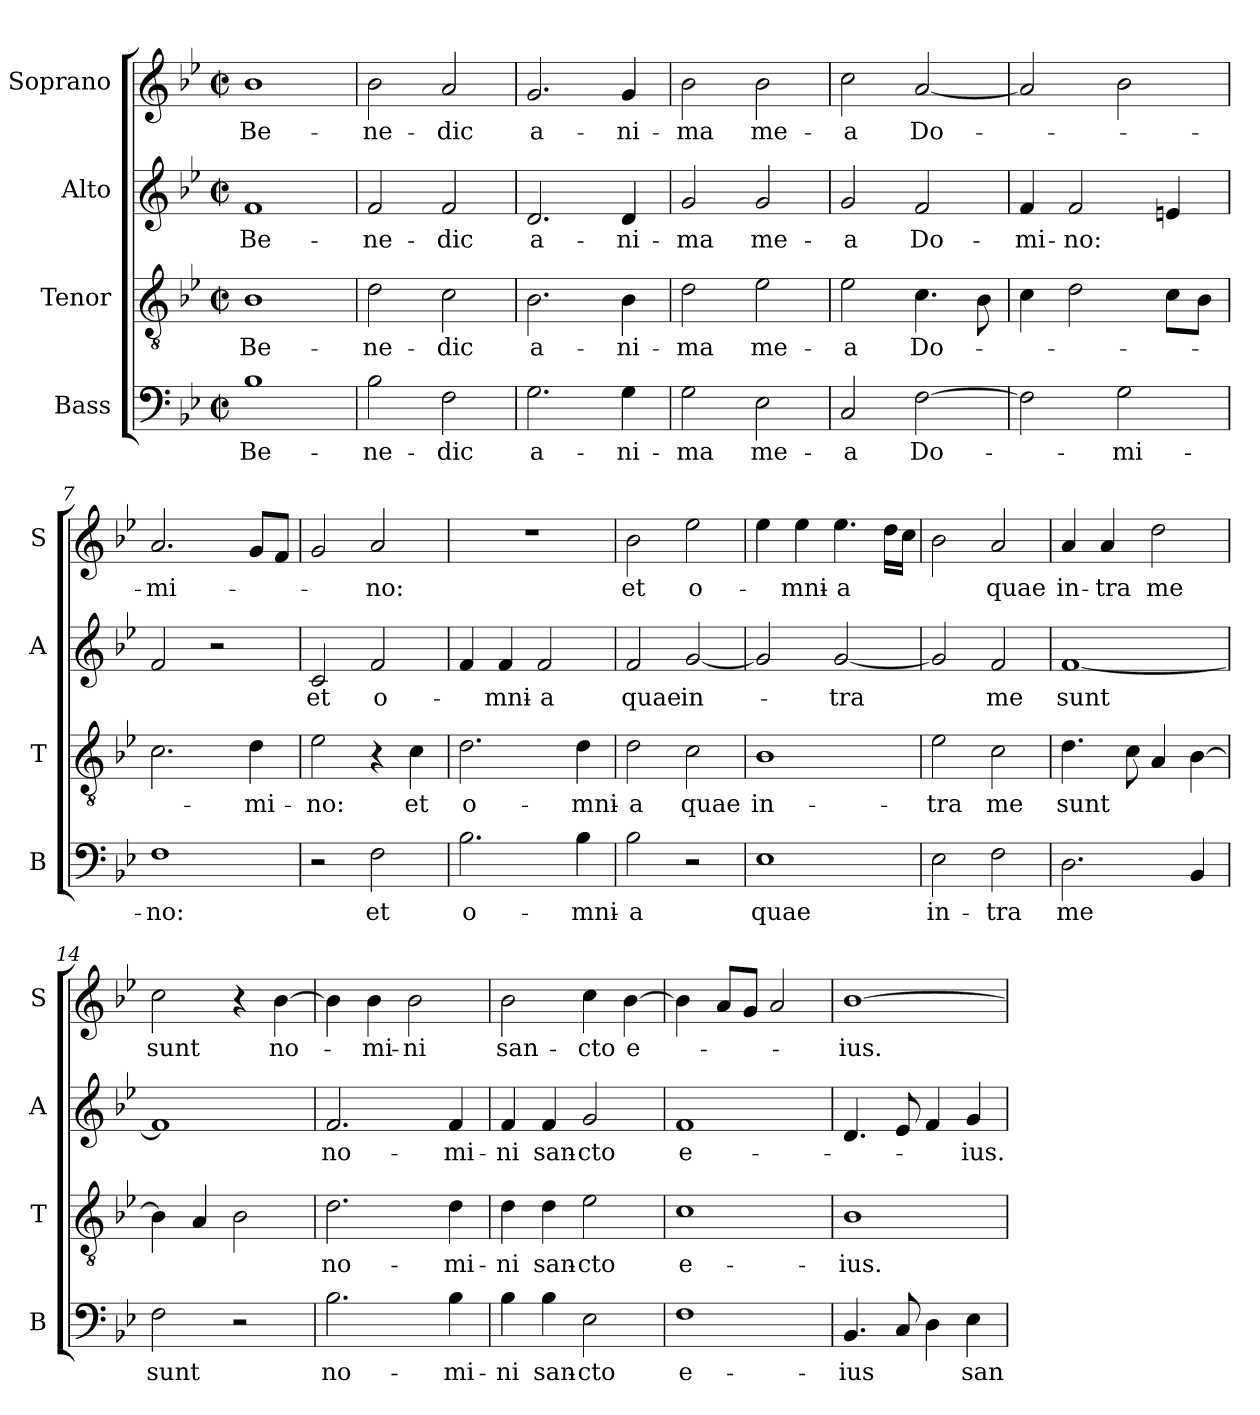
**kern	**text	**kern	**text	**kern	**text	**kern	**text
*part4	*part4	*part3	*part3	*part2	*part2	*part1	*part1
*staff4	*staff4	*staff3	*staff3	*staff2	*staff2	*staff1	*staff1
*I"Bass	*	*I"Tenor	*	*I"Alto	*	*I"Soprano	*
*I'B	*	*I'T	*	*I'A	*	*I'S	*
*clefF4	*	*clefGv2	*	*clefG2	*	*clefG2	*
*k[b-e-]	*	*k[b-e-]	*	*k[b-e-]	*	*k[b-e-]	*
*B-:	*	*B-:	*	*B-:	*	*B-:	*
*M2/2	*	*M2/2	*	*M2/2	*	*M2/2	*
*met(c|)	*	*met(c|)	*	*met(c|)	*	*met(c|)	*
=1	=1	=1	=1	=1	=1	=1	=1
1B-	Be-	1B-	Be-	1f	Be-	1b-	Be-
=2	=2	=2	=2	=2	=2	=2	=2
2B-\	-ne-	2d\	-ne-	2f/	-ne-	2b-\	-ne-
2F\	-dic	2c\	-dic	2f/	-dic	2a/	-dic
=3	=3	=3	=3	=3	=3	=3	=3
2.G\	a-	2.B-\	a-	2.d/	a-	2.g/	a-
4G\	-ni-	4B-\	-ni-	4d/	-ni-	4g/	-ni-
=4	=4	=4	=4	=4	=4	=4	=4
2G\	-ma	2d\	-ma	2g/	-ma	2b-\	-ma
2E-\	me-	2e-\	me-	2g/	me-	2b-\	me-
=5	=5	=5	=5	=5	=5	=5	=5
2C/	-a	2e-\	-a	2g/	-a	2cc\	-a
[2F\	Do-	4.c\	Do-	2f/	Do-	[2a/	Do-
.	.	8B-\	.	.	.	.	.
=6	=6	=6	=6	=6	=6	=6	=6
2F\]	.	4c\	.	4f/	-mi-	2a/]	.
.	.	2d\	.	2f/	-no:	.	.
2G\	-mi-	.	.	.	.	2b-\	.
.	.	8c\L	.	4en/	.	.	.
.	.	8B-\J	.	.	.	.	.
!!LO:LB:g=z
=7	=7	=7	=7	=7	=7	=7	=7
1F	-no:	2.c\	.	2f/	.	2.a/	-mi-
.	.	.	.	2r	.	.	.
.	.	4d\	-mi-	.	.	8g/L	.
.	.	.	.	.	.	8f/J	.
=8	=8	=8	=8	=8	=8	=8	=8
2r	.	2e-\	-no:	2c/	et	2g/	.
2F\	et	4r	.	2f/	o-	2a/	-no:
.	.	4c\	et	.	.	.	.
=9	=9	=9	=9	=9	=9	=9	=9
2.B-\	o-	2.d\	o-	4f/	.	1r	.
.	.	.	.	4f/	-mni-	.	.
.	.	.	.	2f/	-a	.	.
4B-\	-mni-	4d\	-mni-	.	.	.	.
=10	=10	=10	=10	=10	=10	=10	=10
2B-\	-a	2d\	-a	2f/	quae	2b-\	et
2r	.	2c\	quae	[2g/	in-	2ee-\	o-
=11	=11	=11	=11	=11	=11	=11	=11
1E-	quae	1B-	in-	2g/]	.	4ee-\	.
.	.	.	.	.	.	4ee-\	-mni-
.	.	.	.	[2g/	-tra	4.ee-\	-a
.	.	.	.	.	.	16dd\LL	.
.	.	.	.	.	.	16cc\JJ	.
=12	=12	=12	=12	=12	=12	=12	=12
2E-\	in-	2e-\	-tra	2g/]	.	2b-\	.
2F\	-tra	2c\	me	2f/	me	2a/	quae
!!LO:PB:g=z
=13	=13	=13	=13	=13	=13	=13	=13
2.D\	me	4.d\	sunt	[1f	sunt	4a/	in-
.	.	.	.	.	.	4a/	-tra
.	.	8c\	.	.	.	.	.
.	.	4A/	.	.	.	2dd\	me
4BB-/	.	[4B-\	.	.	.	.	.
=14	=14	=14	=14	=14	=14	=14	=14
2F\	sunt	4B-\]	.	1f]	.	2cc\	sunt
.	.	4A/	.	.	.	.	.
2r	.	2B-\	.	.	.	4r	.
.	.	.	.	.	.	[4b-\	no-
=15	=15	=15	=15	=15	=15	=15	=15
2.B-\	no-	2.d\	no-	2.f/	no-	4b-\]	.
.	.	.	.	.	.	4b-\	-mi-
.	.	.	.	.	.	2b-\	-ni
4B-\	-mi-	4d\	-mi-	4f/	-mi-	.	.
=16	=16	=16	=16	=16	=16	=16	=16
4B-\	-ni	4d\	-ni	4f/	-ni	2b-\	san-
4B-\	san-	4d\	san-	4f/	san-	.	.
2E-\	-cto	2e-\	-cto	2g/	-cto	4cc\	-cto
.	.	.	.	.	.	[4b-\	e-
=17	=17	=17	=17	=17	=17	=17	=17
1F	e-	1c	e-	1f	e-	4b-\]	.
.	.	.	.	.	.	8a/L	.
.	.	.	.	.	.	8g/J	.
.	.	.	.	.	.	2a/	.
!!LO:LB:g=z
=18	=18	=18	=18	=18	=18	=18	=18
4.BB-/	-ius	1B-	-ius.	4.d/	.	[1b-	-ius.
8C/	.	.	.	8e-/	.	.	.
4D\	.	.	.	4f/	.	.	.
4E-\	san-	.	.	4g/	-ius.	.	.
=	=	=	=	=	=	=	=
*-	*-	*-	*-	*-	*-	*-	*-
